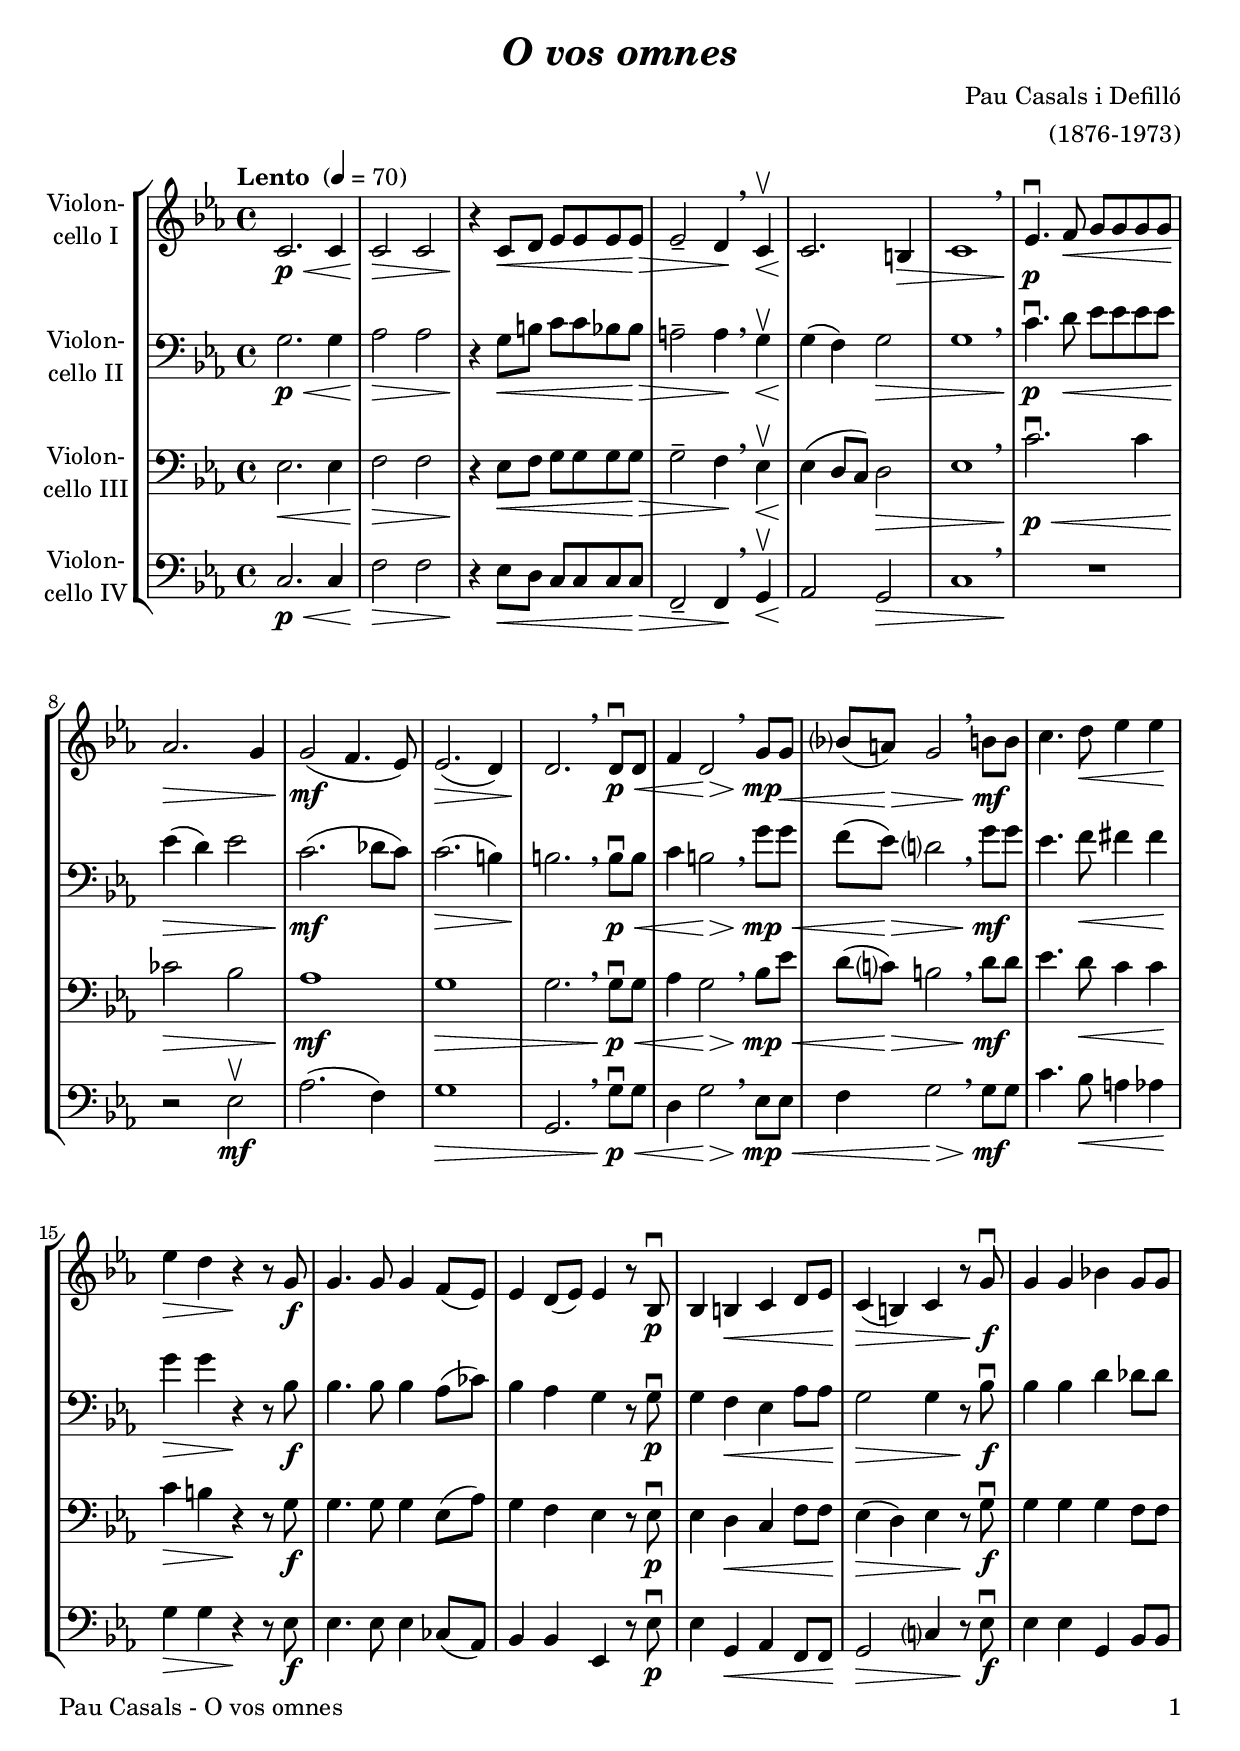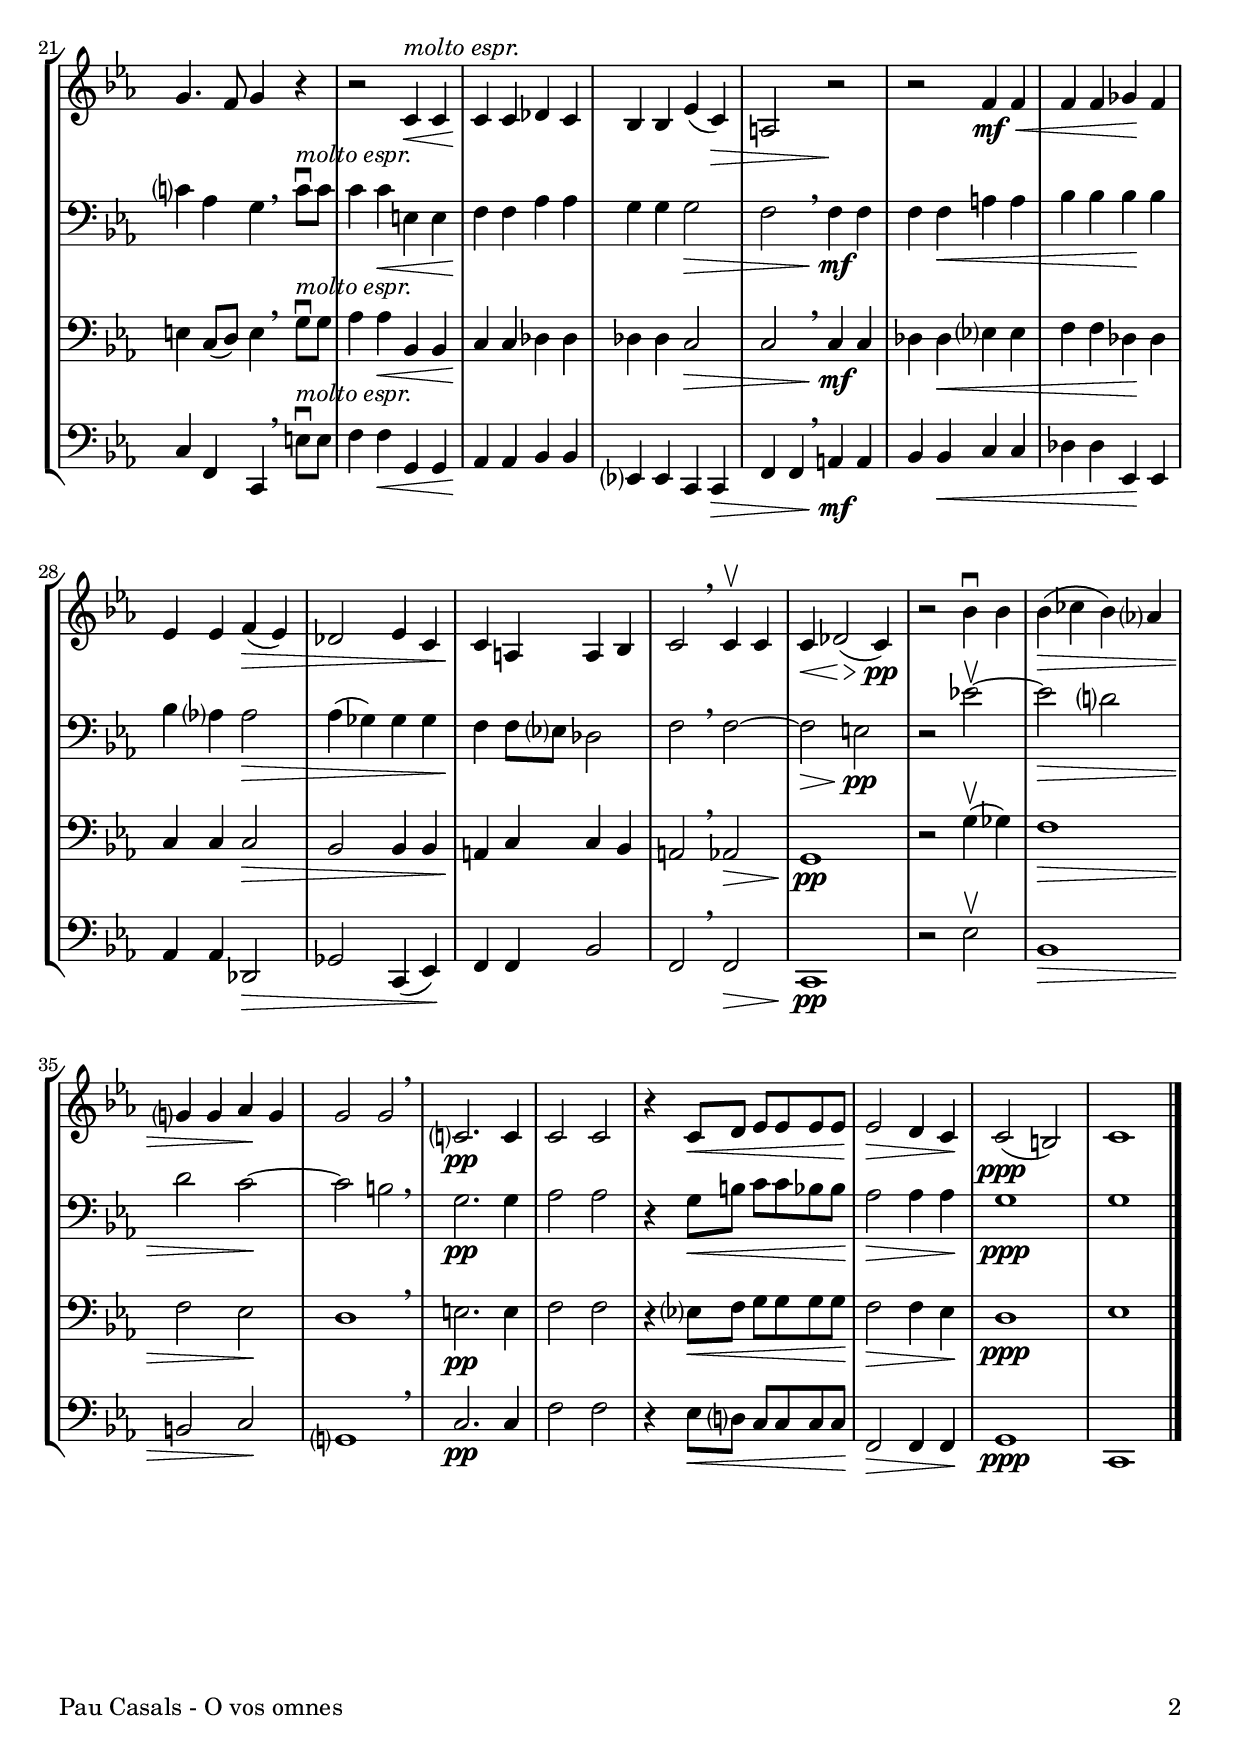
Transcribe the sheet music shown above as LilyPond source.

\version "2.18.2"
\include "deutsch.ly"
  
#(set-global-staff-size 21)

\header {
  title     = \markup \bold \italic "O vos omnes"
  composer  = "Pau Casals i Defilló"
  arranger  = "(1876-1973)"
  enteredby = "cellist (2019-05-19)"
%  piece     = ""
}

voiceconsts = {
  \key c \minor
  \time 4/4
  \clef "bass"
%  \numericTimeSignature
  \compressFullBarRests
  % Set default beaming for all staves
% \set Timing.beamExceptions = #'()
% \set Timing.baseMoment     = #(ly:make-moment 1 4)
% \set Timing.beatStructure  = #'(1 1 1)
  \tempo "Lento " 4=70
}

micl = "clarinet"
mifl = "flute"
miob = "oboe"
mifh = "french horn"
misx = "tenor sax"
mist = "string ensemble 1"
miba = "cello"

moes = \markup \italic "molto espr."

va = \relative c' {
  \voiceconsts
  \clef "treble"

  c2.\p\< c4
  c2\!\> c
  r4\! c8\< d es es es es\!\>
  es2-- d4\! \breathe c\<\upbow
  c2.\! h4\>

  c1 \breathe
  es4.\!^\downbow\p f8\< g g g g\!
  as2.\> g4
  g2(\!\mf f4. es8)
  es2.(\> d4)
  
  d2.\! \breathe d8^\downbow\p\< d
  f4 d2\!\> \breathe g8\!\mp g\<
  b?( a)\!\> g2 \breathe h8\!\mf h
  c4. d8\< es4 es\!

  es\> d r\! r8 g,\f
  g4. g8 g4 f8( es)
  es4 d8( es) es4 r8 b\downbow\p
  b4 h\< c d8 es

  c4(\!\> h) c r8 g'\downbow\f
  g4 g b! g8 g
  g4. f8 g4 r
  r2 c,4^\moes\< c

  c\! c des c
  b b es( c)\>
  a2 r\!
  r f'4\mf\< f

  f f ges\! f
  es es f(\> es)
  des2 es4 c
  c\! a a b
  c2 \breathe c4\upbow c

  c\< des2(\!\> c4)\!\pp
  r2 b'4\downbow b
  b(\> ces b) as?
  g? g as\! g
  g2 g \breathe

  c,?2.\pp c4
  c2 c
  r4 c8\< d es es es es
  es2\!\> d4 c\!
  c2(\ppp h)
  c1 \bar "|."
}

vb = \relative c' {
  \voiceconsts

  g2.\p\< g4
  as2\!\> as
  r4\! g8\< h c c b b\!\>
  a2-- a4\! \breathe g\upbow\<
  g(\! f) g2\>

  g1 \breathe
  c4.\!\downbow\p d8\< es es es es\!
  es4(\> d) es2
  c2.(\!\mf des8 c)
  c2.(\> h4)

  h2.\! \breathe h8\downbow\p\< h
  c4 h2\!\> \breathe g'8\!\mp\< g
  f( es)\!\> d?2 \breathe g8\!\mf g
  es4. f8\< fis4 fis\!

  g\> g r\! r8 b,\f
  b4. b8 b4 as8( ces)
  b4 as g r8 g\downbow\p
  g4 f\< es as8 as

  g2\!\> g4 r8\! b\downbow\f
  b4 b d des8 des
  c?4 as g \breathe c8\downbow^\moes c
  c4 c\< e, e

  f\! f as as
  g g g2\>
  f \breathe f4\!\mf f
  f f\< a a

  b b b\! b
  b as? as2\>
  as4( ges) ges ges
  f\! f8 es? des2
  f \breathe f~

  f\> e\!\pp
  r es'!~\upbow
  es\> d?
  d c~\!
  c h \breathe

  g2.\pp g4
  as2 as
  r4 g8\< h c c b b\!
  as2\> as4 as\!
  g1\ppp
  g \bar "|."
}

vc = \relative c {
  \voiceconsts

  es2.\< es4
  f2\!\> f
  r4\! es8\< f g g g g\!\>
  g2-- f4\! \breathe es\upbow\<
  es(\! d8 c) d2\>

  es1 \breathe
  c'2.\!\downbow\p\< c4
  ces2\!\> b
  as1\!\mf
  g\>

  g2. \breathe g8\!\downbow\p\< g
  as4 g2\!\> \breathe b8\!\mp\< es
  d( c?)\!\> h2 \breathe d8\!\mf d
  es4. d8\< c4 c\!

  c\> h r\! r8 g\f
  g4. g8 g4 es8( as)
  g4 f es r8 es\downbow\p
  es4 d\< c f8 f

  es4(\!\> d) es r8\! g\downbow\f
  g4 g g f8 f
  e4 c8( d) e4 \breathe g8\downbow^\moes g
  as4 as\< b, b

  c\! c des des
  des des c2\>
  c \breathe c4\!\mf c
  des des\< es? es

  f f des\! des
  c c c2\>
  b b4 b
  a\! c c b
  a2 \breathe as\>

  g1\!\pp
  r2 g'4(\upbow ges)
  f1\>
  f2 es\!
  d1 \breathe

  e2.\pp e4
  f2 f
  r4 es?8\< f g g g g\!
  f2\> f4 es\!
  d1\ppp
  es \bar "|."
}

vd = \relative c {
  \voiceconsts

  c2.\p\< c4
  f2\!\> f
  r4\! es8\< d c c c c\!\>
  f,2-- f4\! \breathe g\upbow\<
  as2\! g\>

  c1 \breathe
  R\!
  r2 es\upbow\mf
  as2.( f4)
  g1\>

  g,2. \breathe g'8\!\downbow\p\< g
  d4 g2\!\> \breathe es8\!\mp\< es
  f4 g2\!\> \breathe g8\!\mf g
  c4. b8\< a4 as\!

  g\> g r\! r8 es\f
  es4. es8 es4 ces8( as)
  b4 b es, r8 es'\downbow\p
  es4 g,\< as f8 f

  g2\!\> c?4 r8\! es\downbow\f
  es4 es g, b8 b
  c4 f, c \breathe e'8\downbow^\moes e
  f4 f\< g, g

  as\! as b b
  es,? es c c\>
  f f \breathe a\!\mf a
  b b\< c c

  des des es,\! es
  as as des,2\>
  ges c,4( es)\!
  f f b2
  f \breathe f\>

  c1\!\pp
  r2 es'\upbow
  b1\>
  h2 c\!
  g?1 \breathe

  c2.\pp c4
  f2 f2
  r4 es8\< d? c c c c\!
  f,2\> f4 f\!
  g1\ppp
  c, \bar "|."
}


music = \new StaffGroup <<
      \new Staff {
	\set Staff.midiInstrument = \miba
	\set Staff.instrumentName = \markup \center-column { "Violon-" "cello I" }
	\transpose c c { \va }
      }
  
      \new Staff {
	\set Staff.midiInstrument = \miba
	\set Staff.instrumentName = \markup \center-column { "Violon-" "cello II" }
	\transpose c c { \vb }
      }
  
      \new Staff {
	\set Staff.midiInstrument = \miba
	\set Staff.instrumentName = \markup \center-column { "Violon-" "cello III" }
	\transpose c c { \vc }
      }
  
      \new Staff {
	\set Staff.midiInstrument = \miba
	\set Staff.instrumentName = \markup \center-column { "Violon-" "cello IV" }
	\transpose c c { \vd }
      }
>>

\book {
  \paper {
    print-page-number = ##t
    print-first-page-number = ##t
    oddHeaderMarkup = \markup \null
    evenHeaderMarkup = \markup \null
    oddFooterMarkup = \markup {
      \fill-line {
        \on-the-fly #print-page-number-check-first
        "Pau Casals - O vos omnes" \fromproperty #'page:page-number-string
      }
    }
    evenFooterMarkup = \oddFooterMarkup
  }
  \score {
    \music
    \layout {}
  }

  \score {
    \unfoldRepeats \music

    \midi {
      \context {
        \Score
      }
    }
  }
}
